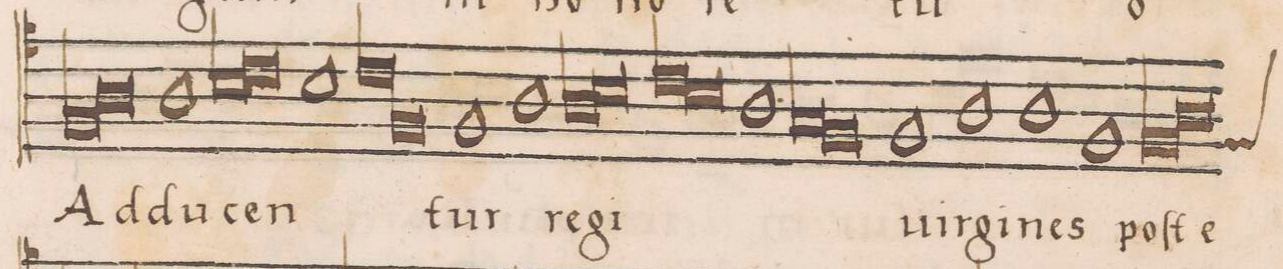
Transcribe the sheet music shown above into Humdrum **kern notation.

**kern	**text
*I"TENOR	*
*clefC5	*
*k[]	*
*met(C|)	*
*M2/1	*
1D	Ad-
1F	.
*Xlig	*
=68-	=68-
1F	-du-
*lig	*
1G	-cen-
=69-	=69-
1A	.
*Xlig	*
1G	.
=70-	=70-
*lig	*
1A	.
1D	.
*Xlig	*
=71-	=71-
1D	-tur
1F	re-
=72-	=72-
*lig	*
1F	-gi
1G	.
*Xlig	*
=73-	=73-
*lig	*
1A	.
1G	.
*Xlig	*
=74-	=74-
1F	.
*lig	*
1E	.
=75-	=75-
1D	.
*Xlig	*
1D	uir-
=76-	=76-
1F	-gi-
1F	-nes
=77-	=77-
1D	poſt
*lig	*
1D	e-
=78-	=78-
*custos:D	*
1F	.
*Xlig	*
*lig	*
*-	*-
